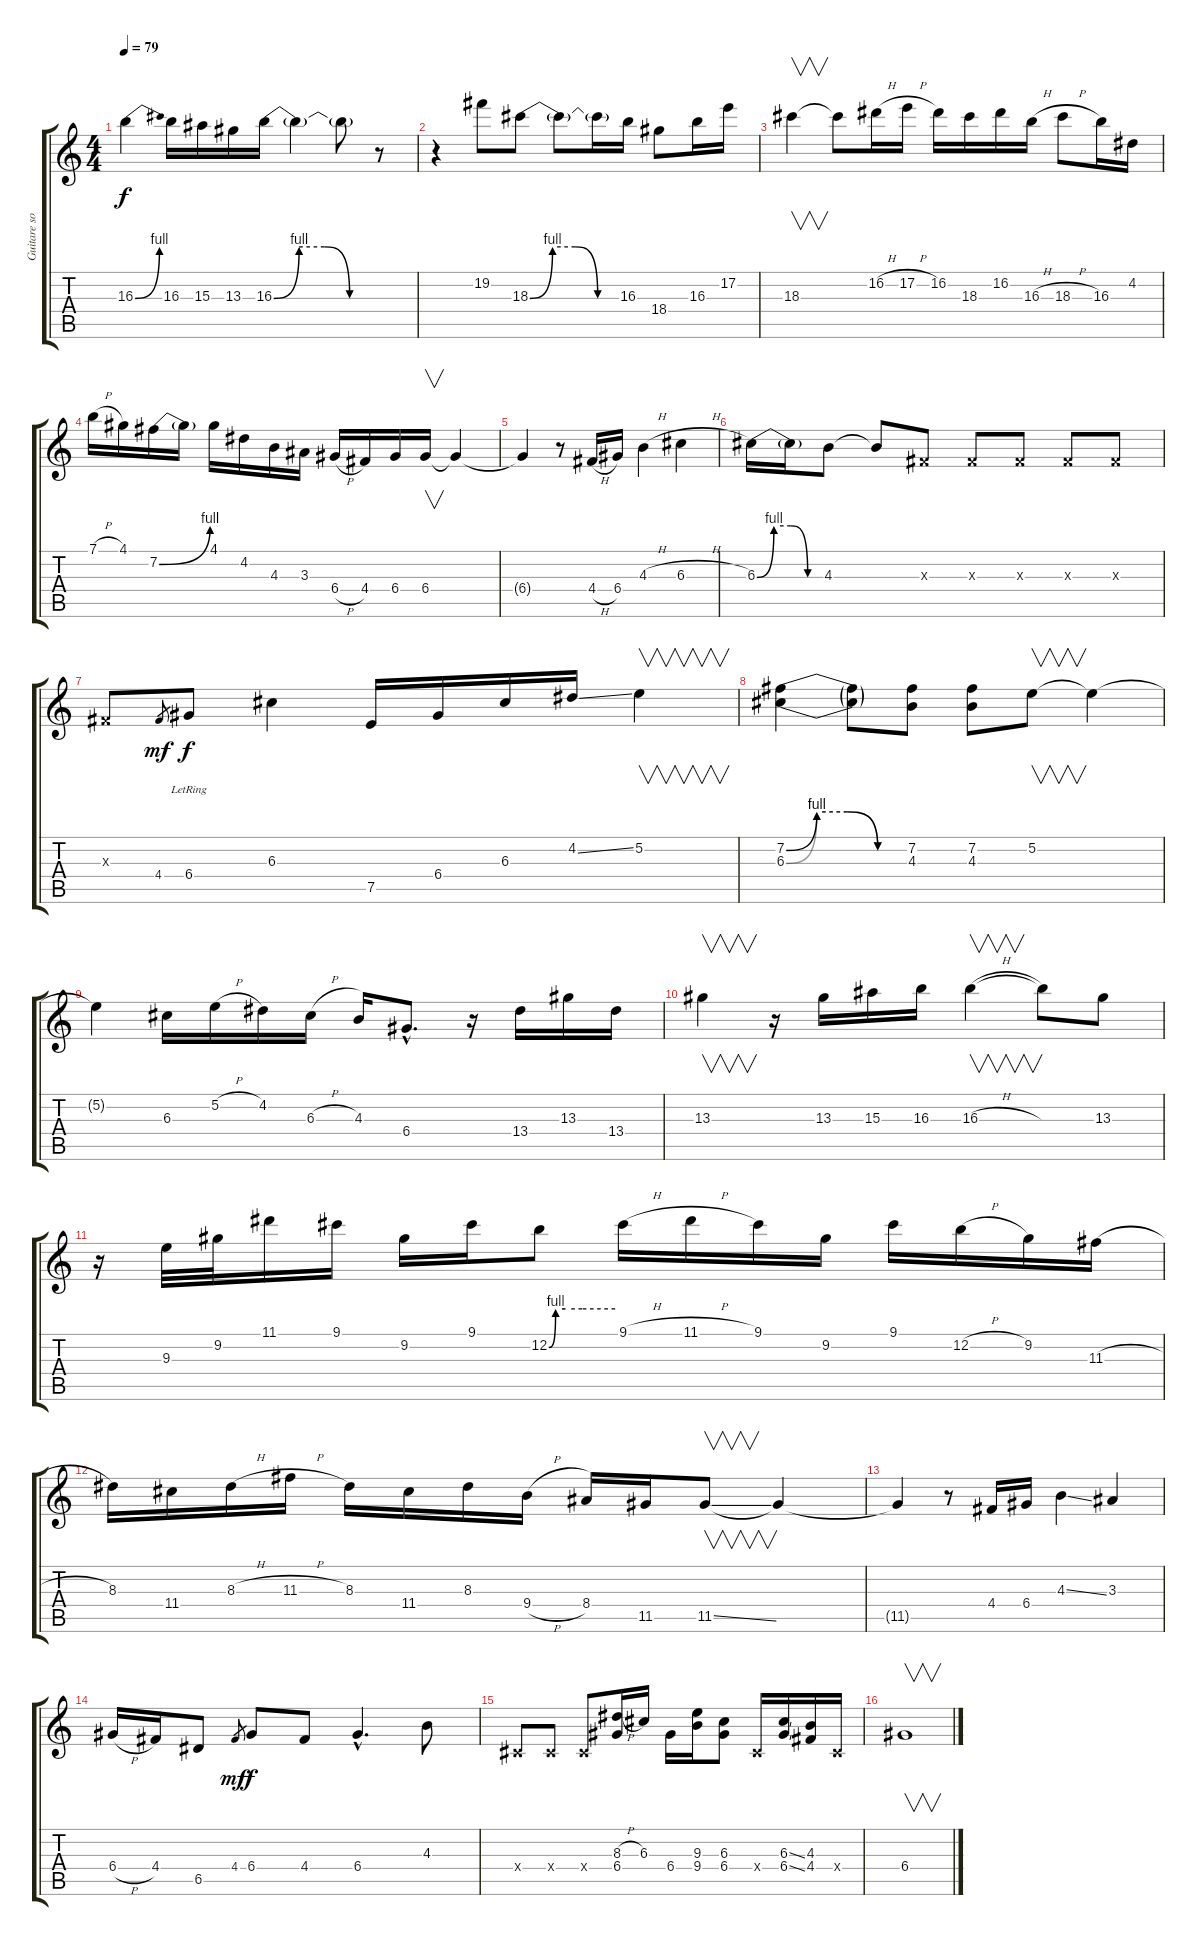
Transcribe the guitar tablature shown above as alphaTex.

\track ("Guitare solo" "Guitare so") {instrument distortionguitar}
\staff {score tabs}
\tuning (E4 B3 G3 D3 A2 E2) {hide}
\ts (4 4)
\tempo 79
\clef g2
\ks c
16.3{be (bend 0 0 60 4)}.4{dy f} 16.3.16 15.3.16 13.3.16 16.3{be (custom 0 0 15 4 30 4 45 0 60 0)}.16 16.3{t}.4 16.3{t}.8 r.8 |
r.4 19.2.8 18.3{be (custom 0 0 15 4 30 4 45 0 60 0)}.8 18.3{t}.8 18.3{t}.16 16.3.16 18.4.8 16.3.16 17.2.16 |
18.3.4{v} 18.3{t}.8 16.2{h}.16 17.2{h}.16 16.2.16 18.3.16 16.2.16 16.3{h}.16 18.3{h}.8 16.3.16 4.2.16 |
7.1{h}.16 4.1.16 7.2{be (bend 0 0 60 4)}.16 7.2{t}.16 4.1.16 4.2.16 4.3.16 3.3.16 6.4{h}.16 4.4.16 6.4.16 6.4.16{v} 6.4{t}.4 |
6.4{t}.4 r.8 4.4{h}.16 6.4.16 4.3{h}.4 6.3{h}.4 |
6.3{be (custom 0 0 15 4 30 4 45 0 60 0)}.16 6.3{t}.16 4.3.8 4.3{t}.8 -1.3{x}.8 -1.3{x}.8 -1.3{x}.8 -1.3{x}.8 -1.3{x}.8 |
-1.3{x}.8 4.4.8{gr dy mf} 6.4{lr}.8{dy f} 6.3.4 7.5.16 6.4.16 6.3.16 4.2{ss}.16 5.2.4{v} |
(7.2{be (custom 0 0 15 4 30 4 45 0 60 0)} 6.3{be (custom 0 0 15 4 30 4 45 0 60 0)}).4 (7.2{t} 6.3{t}).8 (7.2 4.3).8 (7.2 4.3).8 5.2.8{v} 5.2{t}.4 |
5.2{t}.4 6.3.16 5.2{h}.16 4.2.16 6.3{h}.16 4.3.16 6.4{hac}.8{d} r.16 13.4.16 13.3.16 13.4.16 |
13.3.4{v} r.16 13.3.16 15.3.16 16.3.16 16.3{h}.4{v} 16.3{t}.8 13.3.8 |
r.16 9.3.32 9.2.32 11.1.16 9.1.16 9.2.16 9.1.16 12.2{be (custom 0 0 6 4 15 4 30 4 60 4)}.8 9.1{h}.16 11.1{h}.16 9.1.16 9.2.16 9.1.16 12.2{h}.16 9.2.16 11.3{h}.16 |
8.3.16 11.4.16 8.3{h}.16 11.3{h}.16 8.3.16 11.4.16 8.3.16 9.4{h}.16 8.4.16 11.5.16 11.5{ss}.8{v} 11.5{t}.4 |
11.5{t}.4 r.8 4.4.16 6.4.16 4.3{ss}.4 3.3.4 |
6.4{h}.16 4.4.16 6.5.8 4.4.8{gr dy mf} 6.4.8{dy f} 4.4.8 6.4{hac}.4{d} 4.3.8 |
-1.4{x}.8 -1.4{x}.8 -1.4{x}.8 (8.3{h} 6.4).16 6.3.16 6.4.16 (9.3 9.4).16 (6.3 6.4).8 -1.4{x}.16 (6.3{ss} 6.4{ss}).16 (4.3 4.4).16 -1.4{x}.16 |
6.4.1{v}
